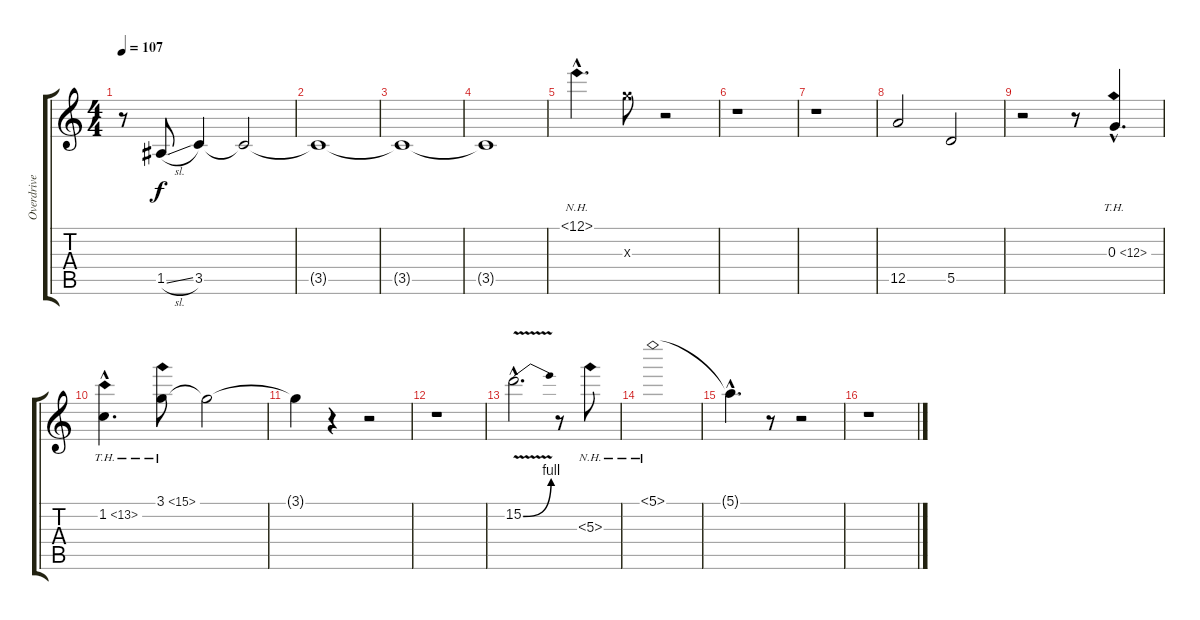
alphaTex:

\track ("Overdrive Gtr." "Overdrive ") {instrument overdrivenguitar}
\staff {score tabs}
\tuning (E4 B3 G3 D3 A2 E2) {hide}
\ts (4 4)
\tempo 107
\clef g2
\ks c
r.8{dy f} 1.5{sl}.8{volume 16 balance 0 instrument overdrivenguitar} 3.5.4 3.5{t}.2 |
3.5{t}.1 |
3.5{t}.1 |
3.5{t}.1 |
12.1{nh hac}.4{d} 12.3{x}.8 r.2 |
r.1 |
r.1 |
12.5.2{instrument guitarfretnoise} 5.5.2 |
r.2 r.8 0.3{th 12 hac}.4{d instrument overdrivenguitar} |
1.2{th 12 hac}.4{d} 3.1{th 12}.8 3.1{t}.2 |
3.1{t}.4 r.4 r.2 |
r.1 |
15.2{be (bend 0 0 60 4) v hac}.2{d} r.8 5.3{nh}.8 |
5.1{nh}.1 |
5.1{hac t}.4{d} r.8 r.2 |
r.1
